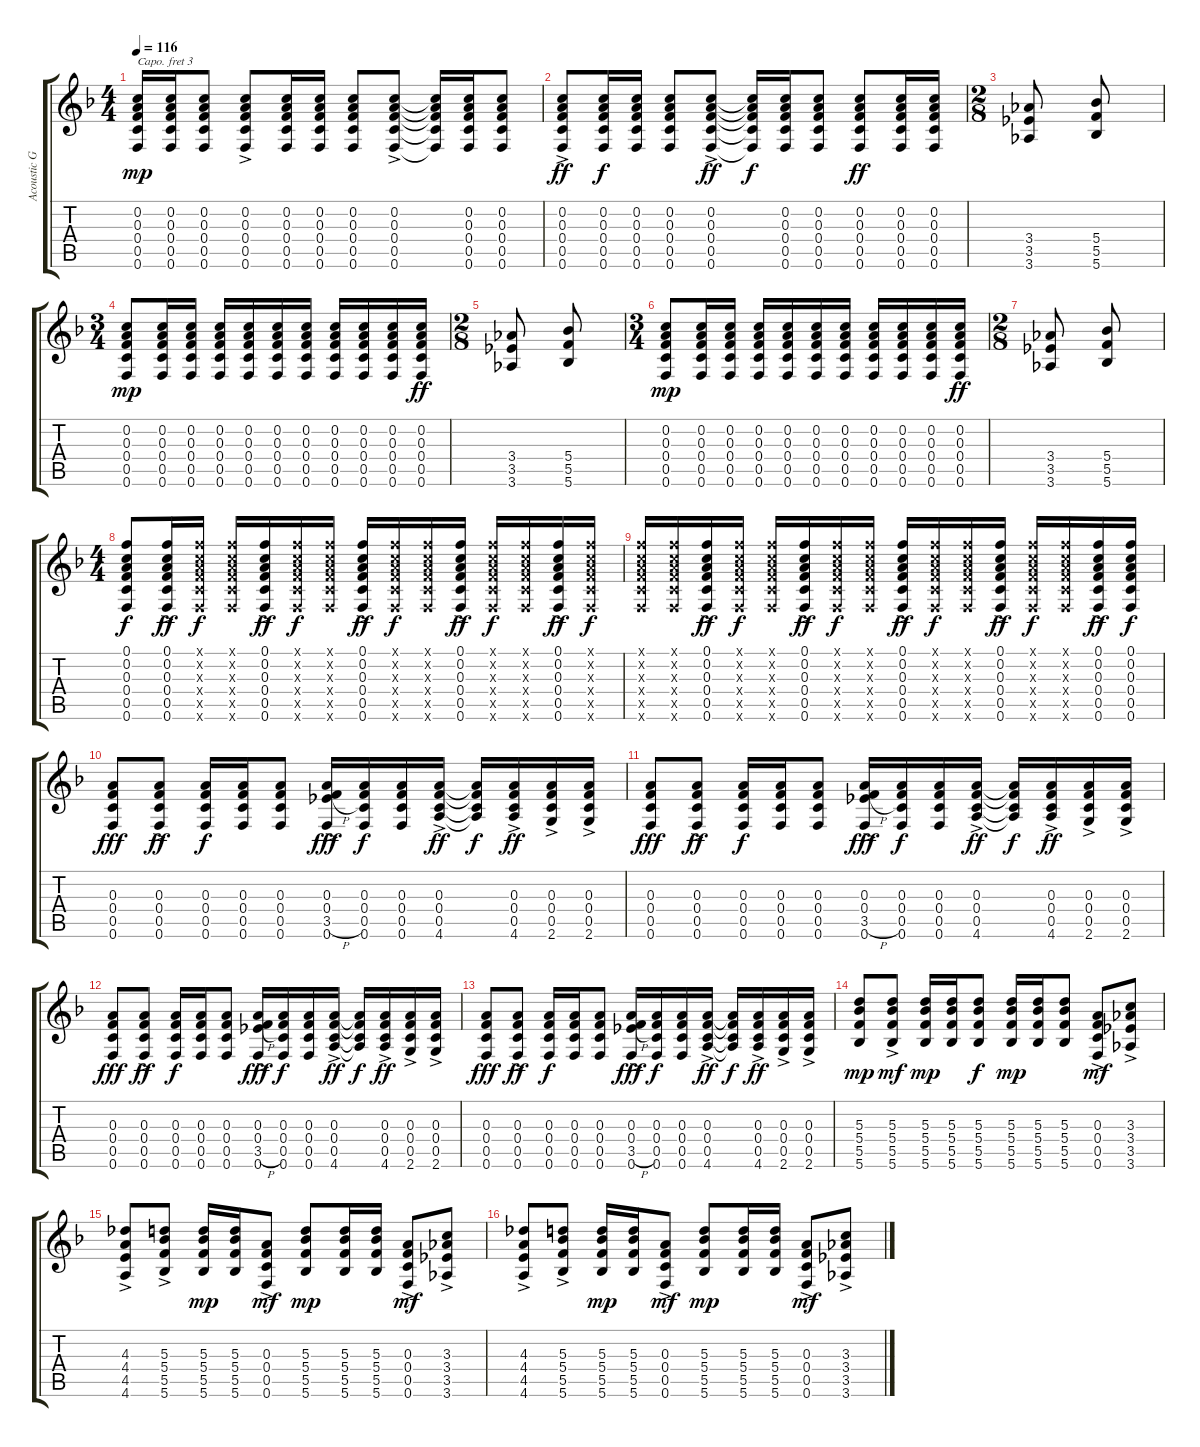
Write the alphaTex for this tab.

\track ("Acoustic Guitar" "Acoustic G") {instrument acousticguitarnylon}
\staff {score tabs}
\capo 3
\tuning (D4 A3 Gb3 D3 A2 D2) {hide}
\ts (4 4)
\tempo 116
\clef g2
\ks f
(0.2 0.3 0.4 0.5 0.6).16{dy mp} (0.2 0.3 0.4 0.5 0.6).16 (0.2 0.3 0.4 0.5 0.6).8 (0.2{ac} 0.3{ac} 0.4{ac} 0.5{ac} 0.6{ac}).8 (0.2 0.3 0.4 0.5 0.6).16 (0.2 0.3 0.4 0.5 0.6).16 (0.2 0.3 0.4 0.5 0.6).8 (0.2{ac} 0.3{ac} 0.4{ac} 0.5{ac} 0.6{ac}).8 (0.2{t} 0.3{t} 0.4{t} 0.5{t} 0.6{t}).16 (0.2 0.3 0.4 0.5 0.6).16 (0.2 0.3 0.4 0.5 0.6).8 |
(0.2{ac} 0.3{ac} 0.4{ac} 0.5{ac} 0.6{ac}).8{dy ff} (0.2 0.3 0.4 0.5 0.6).16{dy f} (0.2 0.3 0.4 0.5 0.6).16 (0.2 0.3 0.4 0.5 0.6).8 (0.2{ac} 0.3{ac} 0.4{ac} 0.5{ac} 0.6{ac}).8{dy ff} (0.2{t} 0.3{t} 0.4{t} 0.5{t} 0.6{t}).16{dy f} (0.2 0.3 0.4 0.5 0.6).16 (0.2 0.3 0.4 0.5 0.6).8 (0.2 0.3 0.4 0.5 0.6).8{dy ff} (0.2 0.3 0.4 0.5 0.6).16 (0.2 0.3 0.4 0.5 0.6).16 |
\ts (2 8)
(3.4 3.5 3.6).8 (5.4 5.5 5.6).8 |
\ts (3 4)
(0.2 0.3 0.4 0.5 0.6).8{dy mp} (0.2 0.3 0.4 0.5 0.6).16 (0.2 0.3 0.4 0.5 0.6).16 (0.2 0.3 0.4 0.5 0.6).16 (0.2 0.3 0.4 0.5 0.6).16 (0.2 0.3 0.4 0.5 0.6).16 (0.2 0.3 0.4 0.5 0.6).16 (0.2 0.3 0.4 0.5 0.6).16 (0.2 0.3 0.4 0.5 0.6).16 (0.2 0.3 0.4 0.5 0.6).16 (0.2 0.3 0.4 0.5 0.6).16{dy ff} |
\ts (2 8)
(3.4 3.5 3.6).8 (5.4 5.5 5.6).8 |
\ts (3 4)
(0.2 0.3 0.4 0.5 0.6).8{dy mp} (0.2 0.3 0.4 0.5 0.6).16 (0.2 0.3 0.4 0.5 0.6).16 (0.2 0.3 0.4 0.5 0.6).16 (0.2 0.3 0.4 0.5 0.6).16 (0.2 0.3 0.4 0.5 0.6).16 (0.2 0.3 0.4 0.5 0.6).16 (0.2 0.3 0.4 0.5 0.6).16 (0.2 0.3 0.4 0.5 0.6).16 (0.2 0.3 0.4 0.5 0.6).16 (0.2 0.3 0.4 0.5 0.6).16{dy ff} |
\ts (2 8)
(3.4 3.5 3.6).8 (5.4 5.5 5.6).8 |
\ts (4 4)
(0.1 0.2 0.3 0.4 0.5 0.6).8{dy f} (0.1{ac} 0.2{ac} 0.3{ac} 0.4{ac} 0.5{ac} 0.6{ac}).16{dy ff} (0.1{x} 0.2{x} 0.3{x} 0.4{x} 0.5{x} 0.6{x}).16{dy f} (0.1{x} 0.2{x} 0.3{x} 0.4{x} 0.5{x} 0.6{x}).16 (0.1{ac} 0.2{ac} 0.3{ac} 0.4{ac} 0.5{ac} 0.6{ac}).16{dy ff} (0.1{x} 0.2{x} 0.3{x} 0.4{x} 0.5{x} 0.6{x}).16{dy f} (0.1{x} 0.2{x} 0.3{x} 0.4{x} 0.5{x} 0.6{x}).16 (0.1{ac} 0.2{ac} 0.3{ac} 0.4{ac} 0.5{ac} 0.6{ac}).16{dy ff} (0.1{x} 0.2{x} 0.3{x} 0.4{x} 0.5{x} 0.6{x}).16{dy f} (0.1{x} 0.2{x} 0.3{x} 0.4{x} 0.5{x} 0.6{x}).16 (0.1{ac} 0.2{ac} 0.3{ac} 0.4{ac} 0.5{ac} 0.6{ac}).16{dy ff} (0.1{x} 0.2{x} 0.3{x} 0.4{x} 0.5{x} 0.6{x}).16{dy f} (0.1{x} 0.2{x} 0.3{x} 0.4{x} 0.5{x} 0.6{x}).16 (0.1{ac} 0.2{ac} 0.3{ac} 0.4{ac} 0.5{ac} 0.6{ac}).16{dy ff} (0.1{x} 0.2{x} 0.3{x} 0.4{x} 0.5{x} 0.6{x}).16{dy f} |
(0.1{x} 0.2{x} 0.3{x} 0.4{x} 0.5{x} 0.6{x}).16 (0.1{x} 0.2{x} 0.3{x} 0.4{x} 0.5{x} 0.6{x}).16 (0.1{ac} 0.2{ac} 0.3{ac} 0.4{ac} 0.5{ac} 0.6{ac}).16{dy ff} (0.1{x} 0.2{x} 0.3{x} 0.4{x} 0.5{x} 0.6{x}).16{dy f} (0.1{x} 0.2{x} 0.3{x} 0.4{x} 0.5{x} 0.6{x}).16 (0.1{ac} 0.2{ac} 0.3{ac} 0.4{ac} 0.5{ac} 0.6{ac}).16{dy ff} (0.1{x} 0.2{x} 0.3{x} 0.4{x} 0.5{x} 0.6{x}).16{dy f} (0.1{x} 0.2{x} 0.3{x} 0.4{x} 0.5{x} 0.6{x}).16 (0.1{ac} 0.2{ac} 0.3{ac} 0.4{ac} 0.5{ac} 0.6{ac}).16{dy ff} (0.1{x} 0.2{x} 0.3{x} 0.4{x} 0.5{x} 0.6{x}).16{dy f} (0.1{x} 0.2{x} 0.3{x} 0.4{x} 0.5{x} 0.6{x}).16 (0.1{ac} 0.2{ac} 0.3{ac} 0.4{ac} 0.5{ac} 0.6{ac}).16{dy ff} (0.1{x} 0.2{x} 0.3{x} 0.4{x} 0.5{x} 0.6{x}).16{dy f} (0.1{x} 0.2{x} 0.3{x} 0.4{x} 0.5{x} 0.6{x}).16 (0.1{ac} 0.2{ac} 0.3{ac} 0.4{ac} 0.5{ac} 0.6{ac}).16{dy ff} (0.1 0.2 0.3 0.4 0.5 0.6).16{dy f} |
(0.3 0.4 0.5 0.6).8{dy fff} (0.3{ac} 0.4{ac} 0.5{ac} 0.6{ac}).8{dy ff} (0.3 0.4 0.5 0.6).16{dy f} (0.3 0.4 0.5 0.6).16 (0.3 0.4 0.5 0.6).8 (0.3 0.4 3.5{h ac} 0.6).16{dy fff} (0.3 0.4 0.5 0.6).16{dy f} (0.3 0.4 0.5 0.6).16 (0.3 0.4 0.5 4.6{ac}).16{dy ff} (0.3{t} 0.4{t} 0.5{t} 4.6{t}).16{dy f} (0.3 0.4 0.5 4.6{ac}).16{dy ff} (0.3 0.4 0.5 2.6{ac}).16 (0.3 0.4 0.5 2.6{ac}).16 |
(0.3 0.4 0.5 0.6).8{dy fff} (0.3{ac} 0.4{ac} 0.5{ac} 0.6{ac}).8{dy ff} (0.3 0.4 0.5 0.6).16{dy f} (0.3 0.4 0.5 0.6).16 (0.3 0.4 0.5 0.6).8 (0.3 0.4 3.5{h ac} 0.6).16{dy fff} (0.3 0.4 0.5 0.6).16{dy f} (0.3 0.4 0.5 0.6).16 (0.3 0.4 0.5 4.6{ac}).16{dy ff} (0.3{t} 0.4{t} 0.5{t} 4.6{t}).16{dy f} (0.3 0.4 0.5 4.6{ac}).16{dy ff} (0.3 0.4 0.5 2.6{ac}).16 (0.3 0.4 0.5 2.6{ac}).16 |
(0.3 0.4 0.5 0.6).8{dy fff} (0.3{ac} 0.4{ac} 0.5{ac} 0.6{ac}).8{dy ff} (0.3 0.4 0.5 0.6).16{dy f} (0.3 0.4 0.5 0.6).16 (0.3 0.4 0.5 0.6).8 (0.3 0.4 3.5{h ac} 0.6).16{dy fff} (0.3 0.4 0.5 0.6).16{dy f} (0.3 0.4 0.5 0.6).16 (0.3 0.4 0.5 4.6{ac}).16{dy ff} (0.3{t} 0.4{t} 0.5{t} 4.6{t}).16{dy f} (0.3 0.4 0.5 4.6{ac}).16{dy ff} (0.3 0.4 0.5 2.6{ac}).16 (0.3 0.4 0.5 2.6{ac}).16 |
(0.3 0.4 0.5 0.6).8{dy fff} (0.3{ac} 0.4{ac} 0.5{ac} 0.6{ac}).8{dy ff} (0.3 0.4 0.5 0.6).16{dy f} (0.3 0.4 0.5 0.6).16 (0.3 0.4 0.5 0.6).8 (0.3 0.4 3.5{h ac} 0.6).16{dy fff} (0.3 0.4 0.5 0.6).16{dy f} (0.3 0.4 0.5 0.6).16 (0.3 0.4 0.5 4.6{ac}).16{dy ff} (0.3{t} 0.4{t} 0.5{t} 4.6{t}).16{dy f} (0.3 0.4 0.5 4.6{ac}).16{dy ff} (0.3 0.4 0.5 2.6{ac}).16 (0.3 0.4 0.5 2.6{ac}).16 |
(5.3 5.4 5.5 5.6).8{dy mp} (5.3{ac} 5.4{ac} 5.5{ac} 5.6{ac}).8{dy mf} (5.3 5.4 5.5 5.6).16{dy mp} (5.3 5.4 5.5 5.6).16 (5.3 5.4 5.5 5.6).8{dy f} (5.3 5.4 5.5 5.6).16{dy mp} (5.3 5.4 5.5 5.6).16 (5.3 5.4 5.5 5.6).8 (0.3{ac} 0.4{ac} 0.5{ac} 0.6{ac}).8{dy mf} (3.3{ac} 3.4{ac} 3.5{ac} 3.6{ac}).8 |
(4.3{ac} 4.4{ac} 4.5{ac} 4.6{ac}).8 (5.3{ac} 5.4{ac} 5.5{ac} 5.6{ac}).8 (5.3 5.4 5.5 5.6).16{dy mp} (5.3 5.4 5.5 5.6).16 (0.3{ac} 0.4{ac} 0.5{ac} 0.6{ac}).8{dy mf} (5.3 5.4 5.5 5.6).8{dy mp} (5.3 5.4 5.5 5.6).16 (5.3 5.4 5.5 5.6).16 (0.3{ac} 0.4{ac} 0.5{ac} 0.6{ac}).8{dy mf} (3.3{ac} 3.4{ac} 3.5{ac} 3.6{ac}).8 |
(4.3{ac} 4.4{ac} 4.5{ac} 4.6{ac}).8 (5.3{ac} 5.4{ac} 5.5{ac} 5.6{ac}).8 (5.3 5.4 5.5 5.6).16{dy mp} (5.3 5.4 5.5 5.6).16 (0.3{ac} 0.4{ac} 0.5{ac} 0.6{ac}).8{dy mf} (5.3 5.4 5.5 5.6).8{dy mp} (5.3 5.4 5.5 5.6).16 (5.3 5.4 5.5 5.6).16 (0.3{ac} 0.4{ac} 0.5{ac} 0.6{ac}).8{dy mf} (3.3{ac} 3.4{ac} 3.5{ac} 3.6{ac}).8
